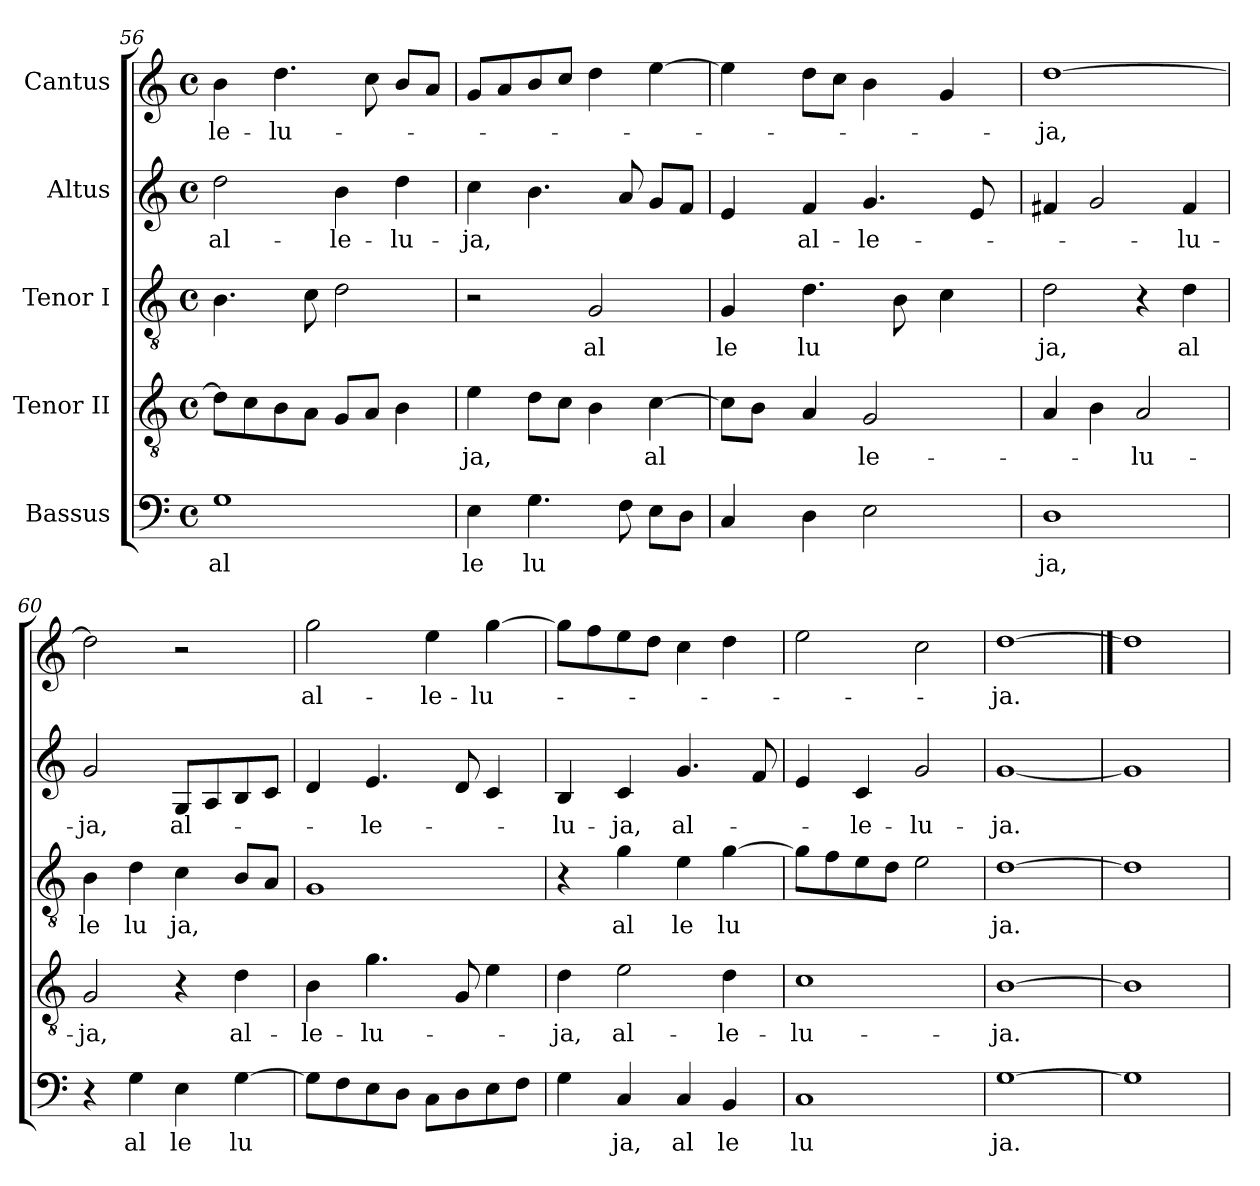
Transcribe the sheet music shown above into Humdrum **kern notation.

**kern	**text	**kern	**text	**kern	**text	**kern	**text	**kern	**text
*part5	*part5	*part4	*part4	*part3	*part3	*part2	*part2	*part1	*part1
*staff5	*staff5	*staff4	*staff4	*staff3	*staff3	*staff2	*staff2	*staff1	*staff1
*I"Bassus	*	*I"Tenor II	*	*I"Tenor I	*	*I"Altus	*	*I"Cantus	*
*clefF4	*	*clefGv2	*	*clefGv2	*	*clefG2	*	*clefG2	*
*M4/4	*	*M4/4	*	*M4/4	*	*M4/4	*	*M4/4	*
*met(c)	*	*met(c)	*	*met(c)	*	*met(c)	*	*met(c)	*
=56	=56	=56	=56	=56	=56	=56	=56	=56	=56
!	!LO:LY:b:cj	!	!	!	!	!	!LO:LY:b:cj	!	!LO:LY:b:cj
1G	al	8d\L]	.	4.B\	.	2dd\	al-	4b\	-le-
.	.	8c\	.	.	.	.	.	.	.
!	!	!	!	!	!	!	!	!	!LO:LY:b:cj
.	.	8B\	.	.	.	.	.	4.dd\	-lu-
.	.	8A\J	.	8c\	.	.	.	.	.
!	!	!	!	!	!	!	!LO:LY:b:cj	!	!
.	.	8G/L	.	2d\	.	4b\	-le-	.	.
.	.	8A/J	.	.	.	.	.	8cc\	.
!	!	!	!	!	!	!	!LO:LY:b:cj	!	!
.	.	4B\	.	.	.	4dd\	-lu-	8b/L	.
.	.	.	.	.	.	.	.	8a/J	.
=57	=57	=57	=57	=57	=57	=57	=57	=57	=57
!	!LO:LY:b:cj	!	!LO:LY:b:cj	!	!	!	!LO:LY:b:cj	!	!
4E\	le	4e\	ja,	2r	.	4cc\	-ja,	8g/L	.
.	.	.	.	.	.	.	.	8a/	.
!	!LO:LY:b:cj	!	!	!	!	!	!	!	!
4.G\	lu	8d\L	.	.	.	4.b\	.	8b/	.
.	.	8c\J	.	.	.	.	.	8cc/J	.
!	!	!	!	!	!LO:LY:b:cj	!	!	!	!
.	.	4B\	.	2G/	al	.	.	4dd\	.
8F\	.	.	.	.	.	8a/	.	.	.
!	!	!	!LO:LY:b:cj	!	!	!	!	!	!
8E\L	.	[<4c\	al	.	.	8g/L	.	[>4ee\	.
8D\J	.	.	.	.	.	8f/J	.	.	.
!!LO:LB:g=z
=58	=58	=58	=58	=58	=58	=58	=58	=58	=58
!	!	!	!	!	!LO:LY:b:cj	!	!	!	!
*	*	*^	*	*	*	*	*	*^	*
4C/	.	8c\L]	8ryy	.	4G/	le	4e/	.	4ee\]	8ryy	.
.	.	8B\J	32.ryy	.	.	.	.	.	.	16ryy	.
.	.	.	2ryy	.	.	.	.	.	.	.	.
.	.	.	.	.	.	.	.	.	.	64ryy	.
.	.	.	.	.	.	.	.	.	.	2ryy	.
!	!	!	!	!	!	!LO:LY:b:cj	!	!LO:LY:b:cj	!	!	!
4D\	.	4A/	.	.	4.d\	lu	4f/	al-	8dd\L	.	.
.	.	.	.	.	.	.	.	.	8cc\J	.	.
!	!	!	!	!LO:LY:b:cj	!	!	!	!LO:LY:b:cj	!	!	!
2E\	.	2G/	.	le-	.	.	4.g/	-le-	4b\	.	.
.	.	.	.	.	8B\	.	.	.	.	.	.
.	.	.	4ryy	.	.	.	.	.	.	.	.
.	.	.	.	.	.	.	.	.	.	4ryy	.
.	.	.	.	.	4c\	.	.	.	4g/	.	.
.	.	.	.	.	.	.	8e/	.	.	.	.
.	.	.	16ryy	.	.	.	.	.	.	.	.
.	.	.	.	.	.	.	.	.	.	32.ryy	.
.	.	.	64ryy	.	.	.	.	.	.	.	.
=59	=59	=59	=59	=59	=59	=59	=59	=59	=59	=59	=59
!	!LO:LY:b:cj	!	!	!	!	!LO:LY:b:cj	!	!	!	!	!LO:LY:b:cj
*	*	*v	*v	*	*	*	*	*	*v	*v	*
1D	ja,	4A/	.	2d\	ja,	4f#X/	.	[>1dd	-ja,
.	.	4B\	.	.	.	2g/	.	.	.
!	!	!	!LO:LY:b:cj	!	!	!	!	!	!
.	.	2A/	-lu-	4r	.	.	.	.	.
!	!	!	!	!	!LO:LY:b:cj	!	!LO:LY:b:cj	!	!
.	.	.	.	4d\	al	4f#/	-lu-	.	.
=60	=60	=60	=60	=60	=60	=60	=60	=60	=60
!	!	!	!LO:LY:b:cj	!	!LO:LY:b:cj	!	!LO:LY:b:cj	!	!
4r	.	2G/	-ja,	4B\	le	2g/	-ja,	2dd\]	.
!	!LO:LY:b:cj	!	!	!	!LO:LY:b:cj	!	!	!	!
4G\	al	.	.	4d\	lu	.	.	.	.
!	!LO:LY:b:cj	!	!	!	!LO:LY:b:cj	!	!LO:LY:b:cj	!	!
4E\	le	4r	.	4c\	ja,	8G/L	al-	2r	.
.	.	.	.	.	.	8A/	.	.	.
!	!LO:LY:b:cj	!	!LO:LY:b:cj	!	!	!	!	!	!
[>4G\	lu	4d\	al-	8B/L	.	8B/	.	.	.
.	.	.	.	8A/J	.	8c/J	.	.	.
=61	=61	=61	=61	=61	=61	=61	=61	=61	=61
!	!	!	!LO:LY:b:cj	!	!	!	!	!	!LO:LY:b:cj
8G\L]	.	4B\	-le-	1G	.	4d/	.	2gg\	al-
8F\	.	.	.	.	.	.	.	.	.
!	!	!	!LO:LY:b:cj	!	!	!	!LO:LY:b:cj	!	!
8E\	.	4.g\	-lu-	.	.	4.e/	-le-	.	.
8D\J	.	.	.	.	.	.	.	.	.
!	!	!	!	!	!	!	!	!	!LO:LY:b:cj
8C\L	.	.	.	.	.	.	.	4ee\	-le-
8D\	.	8G/	.	.	.	8d/	.	.	.
!	!	!	!	!	!	!	!	!	!LO:LY:b:cj
8E\	.	4e\	.	.	.	4c/	.	[>4gg\	-lu-
8F\J	.	.	.	.	.	.	.	.	.
=62	=62	=62	=62	=62	=62	=62	=62	=62	=62
!	!	!	!LO:LY:b:cj	!	!	!	!LO:LY:b:cj	!	!
4G\	.	4d\	-ja,	4r	.	4B/	-lu-	8gg\L]	.
.	.	.	.	.	.	.	.	8ff\	.
!	!LO:LY:b:cj	!	!LO:LY:b:cj	!	!LO:LY:b:cj	!	!LO:LY:b:cj	!	!
4C/	ja,	2e\	al-	4g\	al	4c/	-ja,	8ee\	.
.	.	.	.	.	.	.	.	8dd\J	.
!	!LO:LY:b:cj	!	!	!	!LO:LY:b:cj	!	!LO:LY:b:cj	!	!
4C/	al	.	.	4e\	le	4.g/	al-	4cc\	.
!	!LO:LY:b:cj	!	!LO:LY:b:cj	!	!LO:LY:b:cj	!	!	!	!
4BB/	le	4d\	-le-	[>4g\	lu	.	.	4dd\	.
.	.	.	.	.	.	8f/	.	.	.
=63	=63	=63	=63	=63	=63	=63	=63	=63	=63
!	!LO:LY:b:cj	!	!LO:LY:b:cj	!	!	!	!	!	!
1C	lu	1c	-lu-	8g\L]	.	4e/	.	2ee\	.
.	.	.	.	8f\	.	.	.	.	.
!	!	!	!	!	!	!	!LO:LY:b:cj	!	!
.	.	.	.	8e\	.	4c/	-le-	.	.
.	.	.	.	8d\J	.	.	.	.	.
!	!	!	!	!	!	!	!LO:LY:b:cj	!	!
.	.	.	.	2e\	.	2g/	-lu-	2cc\	.
=64	=64	=64	=64	=64	=64	=64	=64	=64	=64
!	!LO:LY:b:cj	!	!LO:LY:b:cj	!	!LO:LY:b:cj	!	!LO:LY:b:cj	!	!LO:LY:b:cj
[1G	ja.	[1B	-ja.	[1d	ja.	[1g	-ja.	[1dd	-ja.
=65	==65	=65	==65	=65	==65	=65	==65	==65	==65
1G]	.	1B]	.	1d]	.	1g]	.	1dd]	.
=	=	=	=	=	=	=	=	=	=
*-	*-	*-	*-	*-	*-	*-	*-	*-	*-
